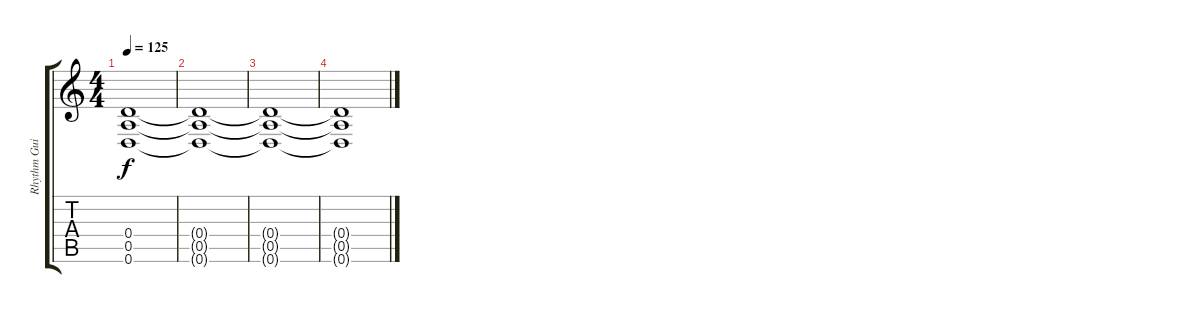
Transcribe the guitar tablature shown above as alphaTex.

\track ("Rhythm Guitar" "Rhythm Gui") {instrument distortionguitar}
\staff {score tabs}
\tuning (E4 B3 G3 D3 A2 D2) {hide}
\ts (4 4)
\tempo 125
\clef g2
\ks c
(0.4{t} 0.5{t} 0.6{t}).1{dy f} |
(0.4{t} 0.5{t} 0.6{t}).1{volume 0} |
(0.4{t} 0.5{t} 0.6{t}).1 |
(0.4{t} 0.5{t} 0.6{t}).1
